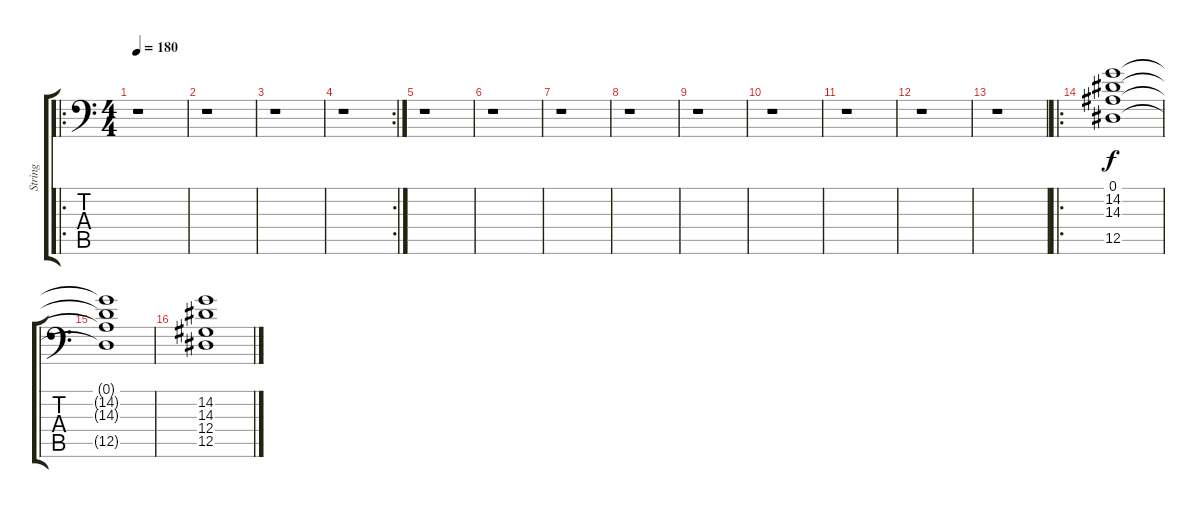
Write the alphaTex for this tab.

\track ("String" "String") {instrument stringensemble1}
\staff {score tabs}
\tuning (Bb3 F3 Db3 Ab2 Eb2 Bb1) {hide}
\ro
\ts (4 4)
\tempo 180
\clef f4
\ks c
r.1{dy f} |
r.1 |
r.1 |
\rc 2
r.1 |
r.1 |
r.1 |
r.1 |
r.1 |
r.1 |
r.1 |
r.1 |
r.1 |
r.1 |
\ro
(0.1 14.2 14.3 12.5).1 |
(0.1{t} 14.2{t} 14.3{t} 12.5{t}).1 |
(14.2 14.3 12.4 12.5).1
